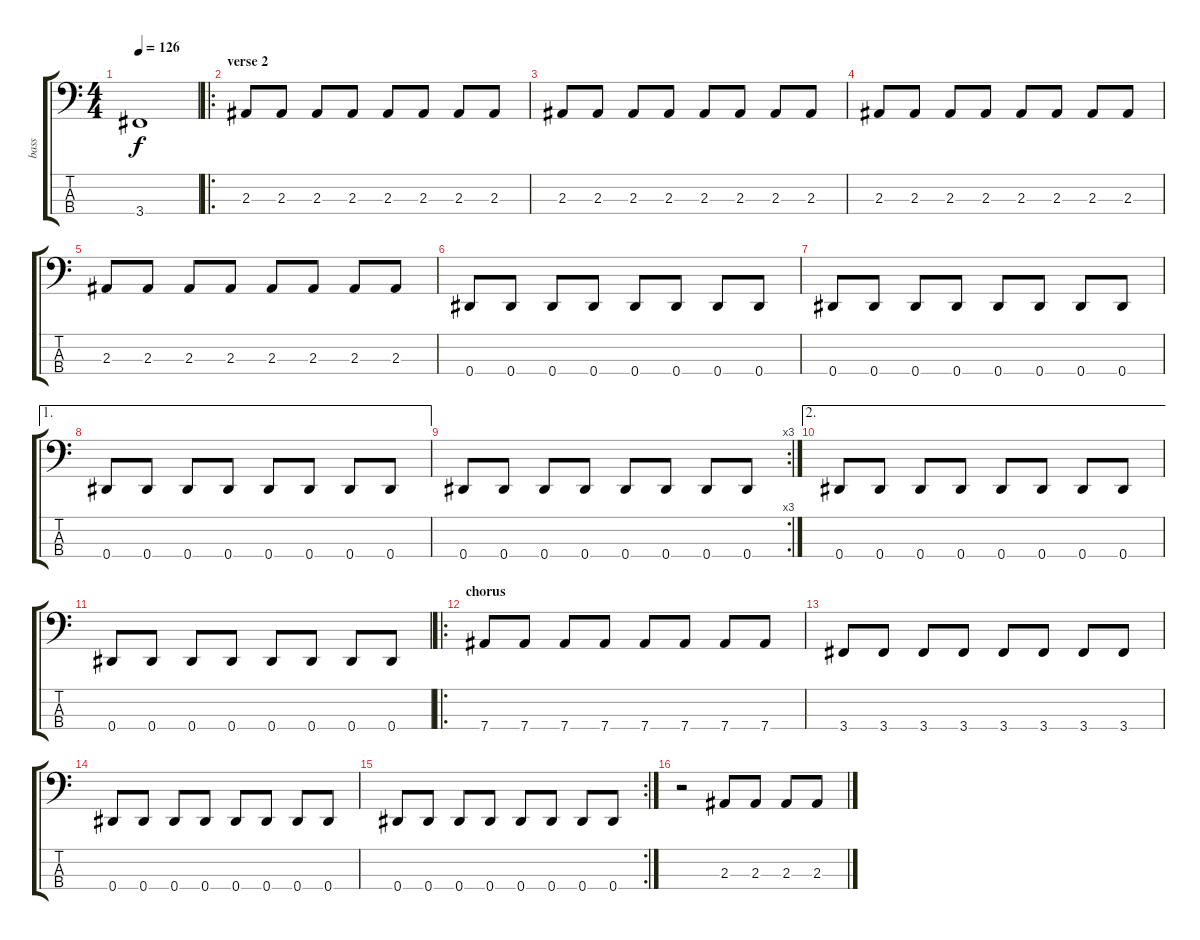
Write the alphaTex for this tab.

\track ("bass" "bass") {instrument electricbasspick}
\staff {score tabs}
\tuning (Gb2 Db2 Ab1 Eb1) {hide}
\ts (4 4)
\tempo 126
\clef f4
\ks c
3.4{t}.1{dy f} |
\ro
\section ("" "verse 2")
2.3.8 2.3.8 2.3.8 2.3.8 2.3.8 2.3.8 2.3.8 2.3.8 |
2.3.8 2.3.8 2.3.8 2.3.8 2.3.8 2.3.8 2.3.8 2.3.8 |
2.3.8 2.3.8 2.3.8 2.3.8 2.3.8 2.3.8 2.3.8 2.3.8 |
2.3.8 2.3.8 2.3.8 2.3.8 2.3.8 2.3.8 2.3.8 2.3.8 |
0.4.8 0.4.8 0.4.8 0.4.8 0.4.8 0.4.8 0.4.8 0.4.8 |
0.4.8 0.4.8 0.4.8 0.4.8 0.4.8 0.4.8 0.4.8 0.4.8 |
\ae 1
0.4.8 0.4.8 0.4.8 0.4.8 0.4.8 0.4.8 0.4.8 0.4.8 |
\rc 3
0.4.8 0.4.8 0.4.8 0.4.8 0.4.8 0.4.8 0.4.8 0.4.8 |
\ae 2
0.4.8 0.4.8 0.4.8 0.4.8 0.4.8 0.4.8 0.4.8 0.4.8 |
0.4.8 0.4.8 0.4.8 0.4.8 0.4.8 0.4.8 0.4.8 0.4.8 |
\ro
\section ("" "chorus")
7.4.8 7.4.8 7.4.8 7.4.8 7.4.8 7.4.8 7.4.8 7.4.8 |
3.4.8 3.4.8 3.4.8 3.4.8 3.4.8 3.4.8 3.4.8 3.4.8 |
0.4.8 0.4.8 0.4.8 0.4.8 0.4.8 0.4.8 0.4.8 0.4.8 |
\rc 2
0.4.8 0.4.8 0.4.8 0.4.8 0.4.8 0.4.8 0.4.8 0.4.8 |
r.2 2.3.8 2.3.8 2.3.8 2.3.8
